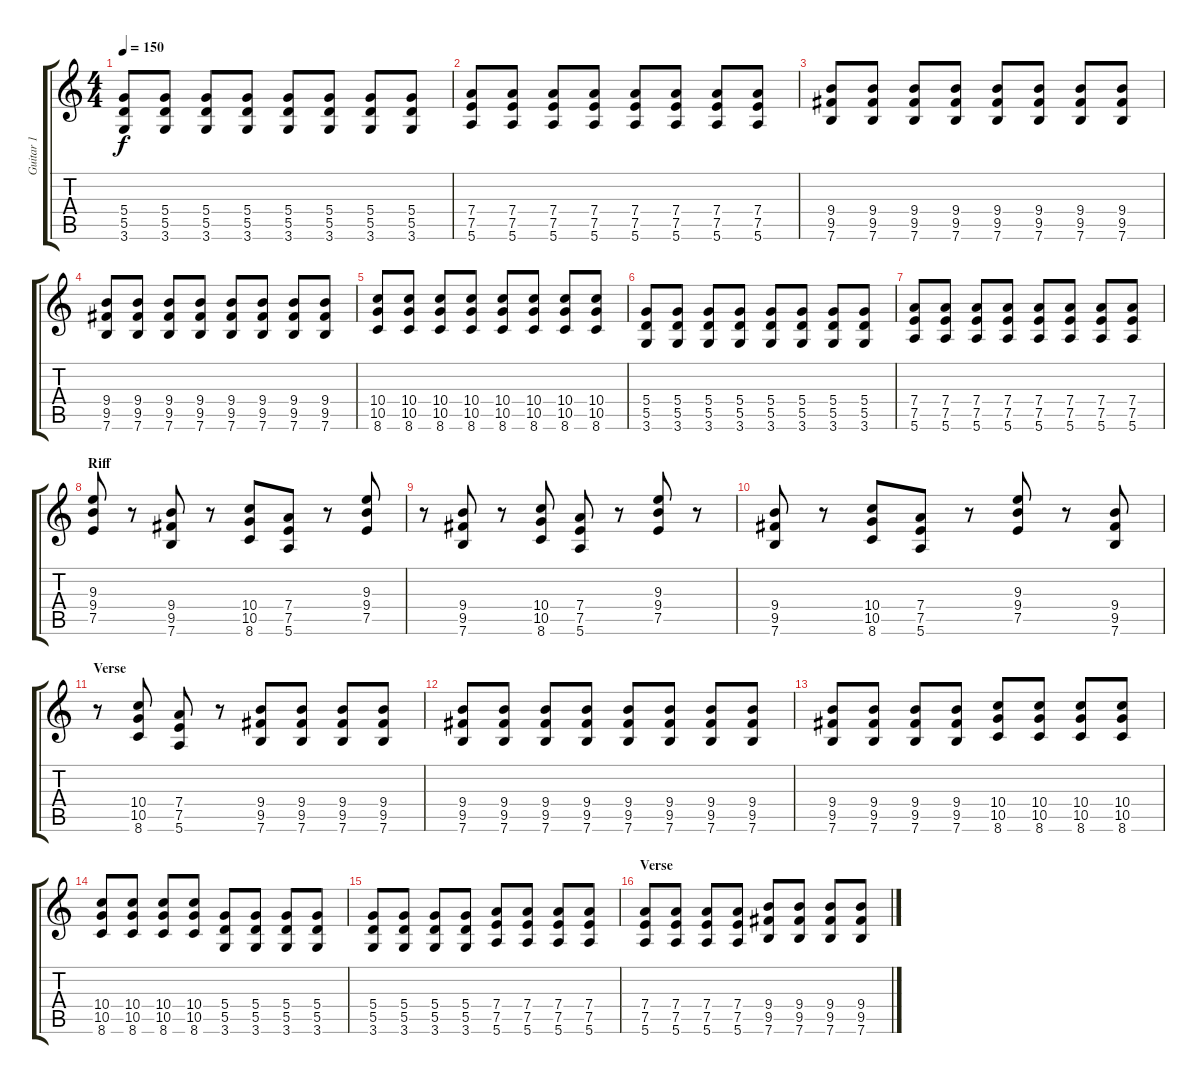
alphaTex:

\track ("Guitar 1" "Guitar 1") {instrument distortionguitar}
\staff {score tabs}
\tuning (E4 B3 G3 D3 A2 E2) {hide}
\ts (4 4)
\tempo 150
\clef g2
\ks c
(5.4 5.5 3.6).8{dy f} (5.4 5.5 3.6).8 (5.4 5.5 3.6).8 (5.4 5.5 3.6).8 (5.4 5.5 3.6).8 (5.4 5.5 3.6).8 (5.4 5.5 3.6).8 (5.4 5.5 3.6).8 |
(7.4 7.5 5.6).8 (7.4 7.5 5.6).8 (7.4 7.5 5.6).8 (7.4 7.5 5.6).8 (7.4 7.5 5.6).8 (7.4 7.5 5.6).8 (7.4 7.5 5.6).8 (7.4 7.5 5.6).8 |
(9.4 9.5 7.6).8 (9.4 9.5 7.6).8 (9.4 9.5 7.6).8 (9.4 9.5 7.6).8 (9.4 9.5 7.6).8 (9.4 9.5 7.6).8 (9.4 9.5 7.6).8 (9.4 9.5 7.6).8 |
(9.4 9.5 7.6).8 (9.4 9.5 7.6).8 (9.4 9.5 7.6).8 (9.4 9.5 7.6).8 (9.4 9.5 7.6).8 (9.4 9.5 7.6).8 (9.4 9.5 7.6).8 (9.4 9.5 7.6).8 |
(10.4 10.5 8.6).8 (10.4 10.5 8.6).8 (10.4 10.5 8.6).8 (10.4 10.5 8.6).8 (10.4 10.5 8.6).8 (10.4 10.5 8.6).8 (10.4 10.5 8.6).8 (10.4 10.5 8.6).8 |
(5.4 5.5 3.6).8 (5.4 5.5 3.6).8 (5.4 5.5 3.6).8 (5.4 5.5 3.6).8 (5.4 5.5 3.6).8 (5.4 5.5 3.6).8 (5.4 5.5 3.6).8 (5.4 5.5 3.6).8 |
(7.4 7.5 5.6).8 (7.4 7.5 5.6).8 (7.4 7.5 5.6).8 (7.4 7.5 5.6).8 (7.4 7.5 5.6).8 (7.4 7.5 5.6).8 (7.4 7.5 5.6).8 (7.4 7.5 5.6).8 |
\section ("" "Riff")
(9.3 9.4 7.5).8{volume 16 instrument distortionguitar} r.8 (9.4 9.5 7.6).8 r.8 (10.4 10.5 8.6).8 (7.4 7.5 5.6).8 r.8 (9.3 9.4 7.5).8 |
r.8 (9.4 9.5 7.6).8 r.8 (10.4 10.5 8.6).8 (7.4 7.5 5.6).8 r.8 (9.3 9.4 7.5).8 r.8 |
(9.4 9.5 7.6).8 r.8 (10.4 10.5 8.6).8 (7.4 7.5 5.6).8 r.8 (9.3 9.4 7.5).8 r.8 (9.4 9.5 7.6).8 |
\section ("" "Verse")
r.8 (10.4 10.5 8.6).8 (7.4 7.5 5.6).8 r.8 (9.4 9.5 7.6).8 (9.4 9.5 7.6).8 (9.4 9.5 7.6).8 (9.4 9.5 7.6).8 |
(9.4 9.5 7.6).8 (9.4 9.5 7.6).8 (9.4 9.5 7.6).8 (9.4 9.5 7.6).8 (9.4 9.5 7.6).8 (9.4 9.5 7.6).8 (9.4 9.5 7.6).8 (9.4 9.5 7.6).8 |
(9.4 9.5 7.6).8 (9.4 9.5 7.6).8 (9.4 9.5 7.6).8 (9.4 9.5 7.6).8 (10.4 10.5 8.6).8 (10.4 10.5 8.6).8 (10.4 10.5 8.6).8 (10.4 10.5 8.6).8 |
(10.4 10.5 8.6).8 (10.4 10.5 8.6).8 (10.4 10.5 8.6).8 (10.4 10.5 8.6).8 (5.4 5.5 3.6).8 (5.4 5.5 3.6).8 (5.4 5.5 3.6).8 (5.4 5.5 3.6).8 |
(5.4 5.5 3.6).8 (5.4 5.5 3.6).8 (5.4 5.5 3.6).8 (5.4 5.5 3.6).8 (7.4 7.5 5.6).8 (7.4 7.5 5.6).8 (7.4 7.5 5.6).8 (7.4 7.5 5.6).8 |
\section ("" "Verse")
(7.4 7.5 5.6).8 (7.4 7.5 5.6).8 (7.4 7.5 5.6).8 (7.4 7.5 5.6).8 (9.4 9.5 7.6).8 (9.4 9.5 7.6).8 (9.4 9.5 7.6).8 (9.4 9.5 7.6).8
